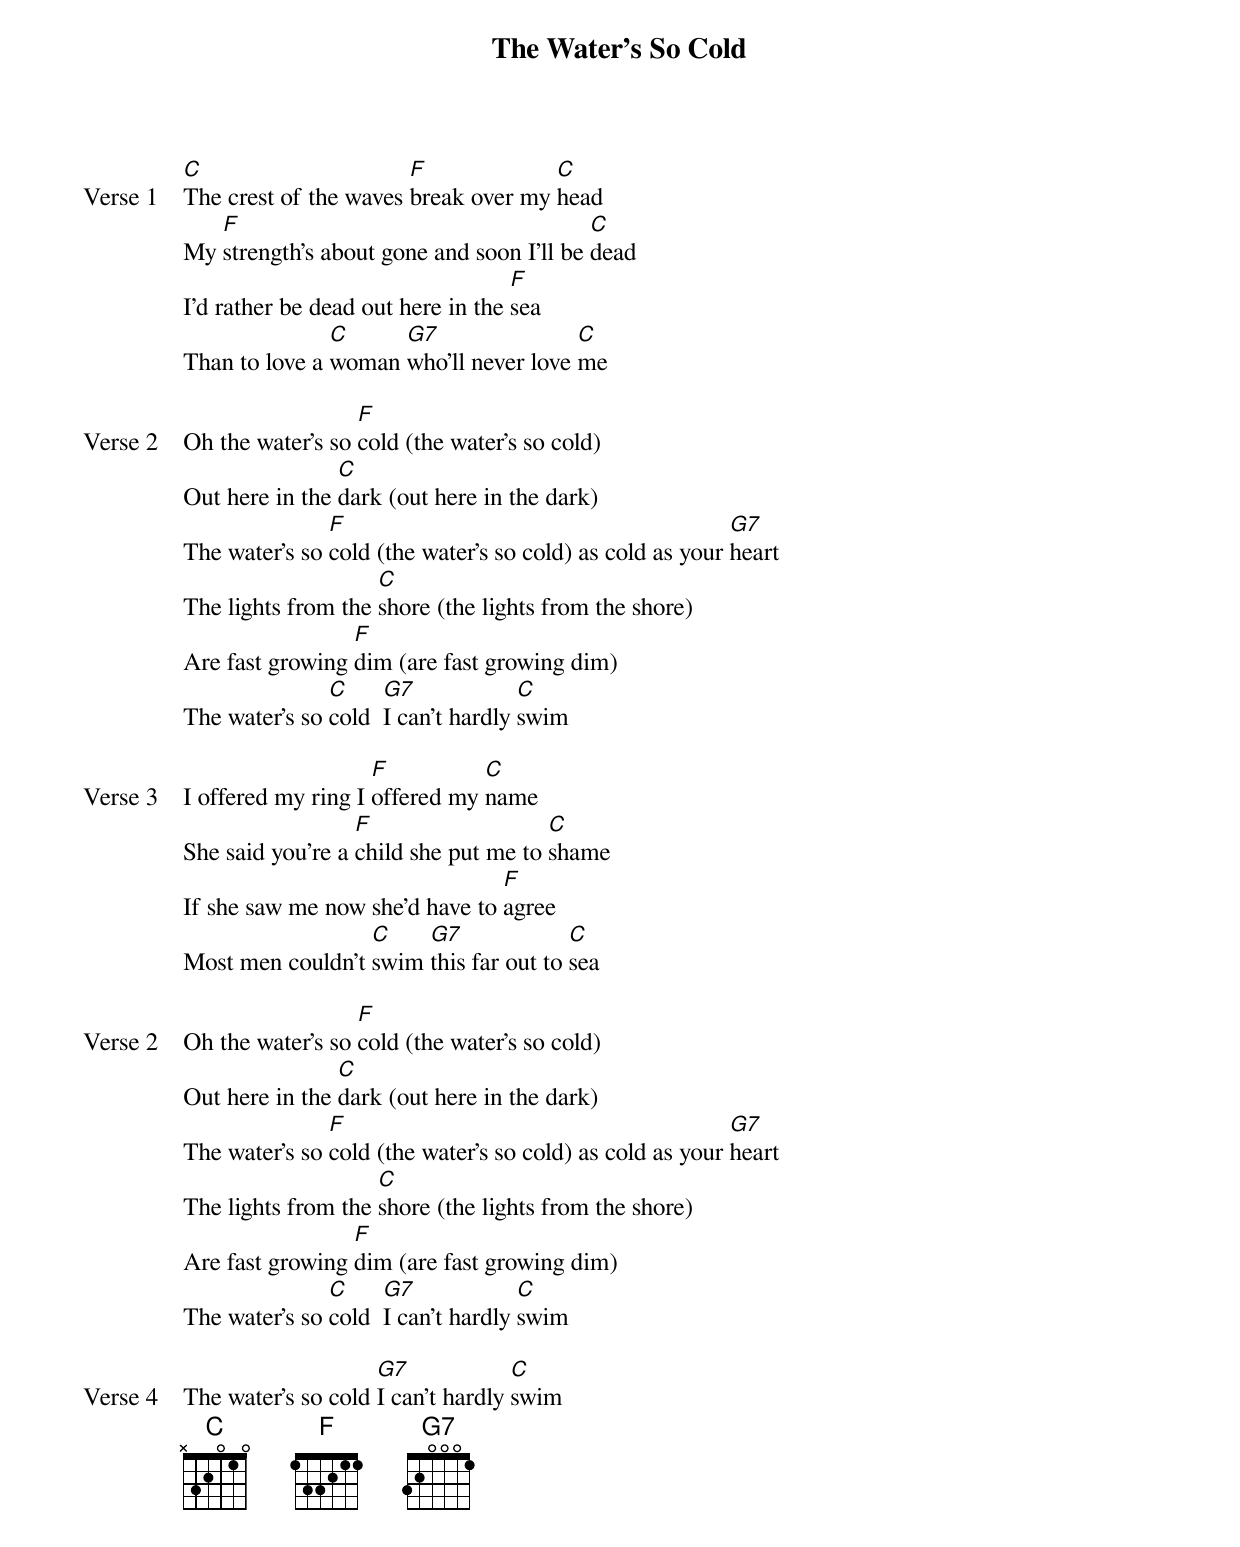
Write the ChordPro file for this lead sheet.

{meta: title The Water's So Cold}
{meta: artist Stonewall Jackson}
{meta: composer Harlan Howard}
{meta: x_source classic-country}
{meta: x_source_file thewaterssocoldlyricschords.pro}
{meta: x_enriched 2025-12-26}

{start_of_verse: Verse 1}
[C]The crest of the waves [F]break over my [C]head
My [F]strength's about gone and soon I'll be [C]dead
I'd rather be dead out here in the [F]sea
Than to love a [C]woman [G7]who'll never love [C]me
{end_of_verse}

{start_of_verse: Verse 2}
Oh the water's so [F]cold (the water's so cold)
Out here in the [C]dark (out here in the dark)
The water's so [F]cold (the water's so cold) as cold as your [G7]heart
The lights from the [C]shore (the lights from the shore)
Are fast growing [F]dim (are fast growing dim)
The water's so [C]cold  [G7]I can't hardly [C]swim
{end_of_verse}

{start_of_verse: Verse 3}
I offered my ring I [F]offered my [C]name
She said you're a [F]child she put me to [C]shame
If she saw me now she'd have to [F]agree
Most men couldn't [C]swim [G7]this far out to [C]sea
{end_of_verse}

{start_of_verse: Verse 2}
Oh the water's so [F]cold (the water's so cold)
Out here in the [C]dark (out here in the dark)
The water's so [F]cold (the water's so cold) as cold as your [G7]heart
The lights from the [C]shore (the lights from the shore)
Are fast growing [F]dim (are fast growing dim)
The water's so [C]cold  [G7]I can't hardly [C]swim
{end_of_verse}

{start_of_verse: Verse 4}
The water's so cold [G7]I can't hardly [C]swim
{end_of_verse}
